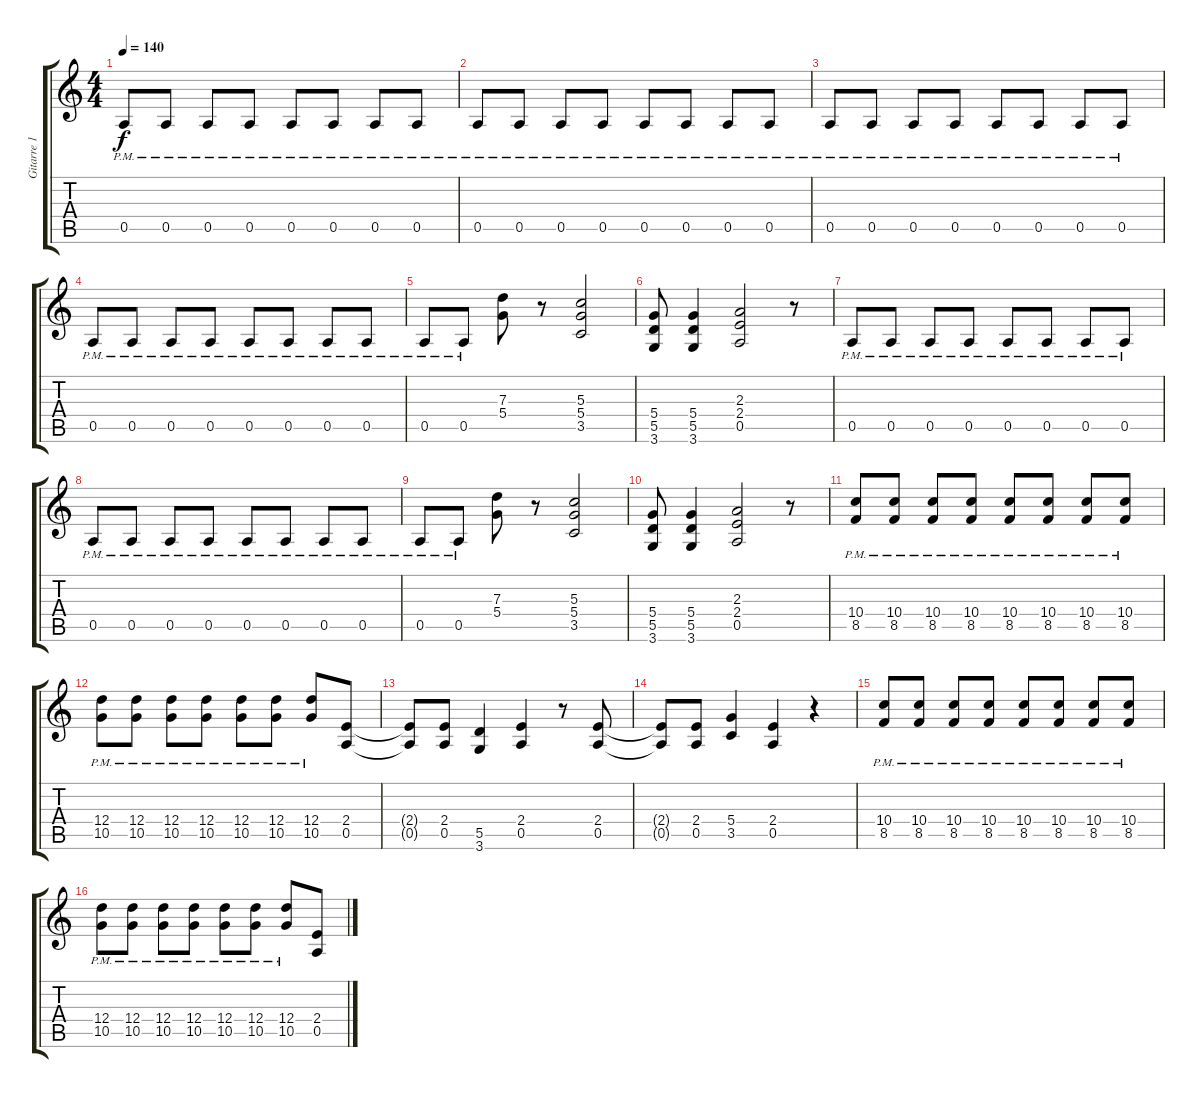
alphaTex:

\track ("Gitarre 1" "Gitarre 1") {instrument distortionguitar}
\staff {score tabs}
\tuning (E4 B3 G3 D3 A2 E2) {hide}
\ts (4 4)
\tempo 140
\clef g2
\ks c
0.5{pm}.8{dy f} 0.5{pm}.8 0.5{pm}.8 0.5{pm}.8 0.5{pm}.8 0.5{pm}.8 0.5{pm}.8 0.5{pm}.8 |
0.5{pm}.8 0.5{pm}.8 0.5{pm}.8 0.5{pm}.8 0.5{pm}.8 0.5{pm}.8 0.5{pm}.8 0.5{pm}.8 |
0.5{pm}.8 0.5{pm}.8 0.5{pm}.8 0.5{pm}.8 0.5{pm}.8 0.5{pm}.8 0.5{pm}.8 0.5{pm}.8 |
0.5{pm}.8 0.5{pm}.8 0.5{pm}.8 0.5{pm}.8 0.5{pm}.8 0.5{pm}.8 0.5{pm}.8 0.5{pm}.8 |
0.5{pm}.8 0.5{pm}.8 (7.3 5.4).8 r.8 (5.3 5.4 3.5).2 |
(5.4 5.5 3.6).8 (5.4 5.5 3.6).4 (2.3 2.4 0.5).2 r.8 |
0.5{pm}.8 0.5{pm}.8 0.5{pm}.8 0.5{pm}.8 0.5{pm}.8 0.5{pm}.8 0.5{pm}.8 0.5{pm}.8 |
0.5{pm}.8 0.5{pm}.8 0.5{pm}.8 0.5{pm}.8 0.5{pm}.8 0.5{pm}.8 0.5{pm}.8 0.5{pm}.8 |
0.5{pm}.8 0.5{pm}.8 (7.3 5.4).8 r.8 (5.3 5.4 3.5).2 |
(5.4 5.5 3.6).8 (5.4 5.5 3.6).4 (2.3 2.4 0.5).2 r.8 |
(10.4{pm} 8.5{pm}).8 (10.4{pm} 8.5{pm}).8 (10.4{pm} 8.5{pm}).8 (10.4{pm} 8.5{pm}).8 (10.4{pm} 8.5{pm}).8 (10.4{pm} 8.5{pm}).8 (10.4{pm} 8.5{pm}).8 (10.4{pm} 8.5{pm}).8 |
(12.4{pm} 10.5{pm}).8 (12.4{pm} 10.5{pm}).8 (12.4{pm} 10.5{pm}).8 (12.4{pm} 10.5{pm}).8 (12.4{pm} 10.5{pm}).8 (12.4{pm} 10.5{pm}).8 (12.4{pm} 10.5{pm}).8 (2.4 0.5).8 |
(2.4{t} 0.5{t}).8 (2.4 0.5).8 (5.5 3.6).4 (2.4 0.5).4 r.8 (2.4 0.5).8 |
(2.4{t} 0.5{t}).8 (2.4 0.5).8 (5.4 3.5).4 (2.4 0.5).4 r.4 |
(10.4{pm} 8.5{pm}).8 (10.4{pm} 8.5{pm}).8 (10.4{pm} 8.5{pm}).8 (10.4{pm} 8.5{pm}).8 (10.4{pm} 8.5{pm}).8 (10.4{pm} 8.5{pm}).8 (10.4{pm} 8.5{pm}).8 (10.4{pm} 8.5{pm}).8 |
(12.4{pm} 10.5{pm}).8 (12.4{pm} 10.5{pm}).8 (12.4{pm} 10.5{pm}).8 (12.4{pm} 10.5{pm}).8 (12.4{pm} 10.5{pm}).8 (12.4{pm} 10.5{pm}).8 (12.4{pm} 10.5{pm}).8 (2.4 0.5).8
